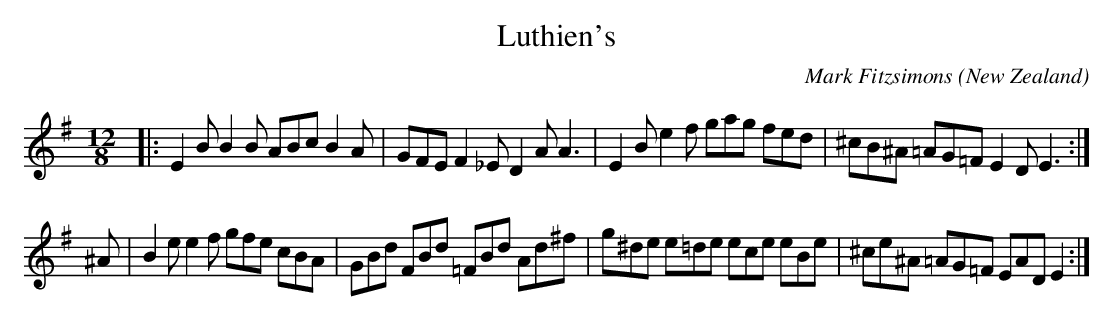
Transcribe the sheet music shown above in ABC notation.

X:1
T:Luthien's
O:New Zealand
M:12/8
C:Mark Fitzsimons
K:Emin
|:E2B B2B ABc B2A| GFE F2_E D2A A3|E2B e2f gag fed|^cB^A =AG=F E2D E3:|
^A|B2e e2f gfe cBA | GBd FBd =FBd Ad^f|g^de e=de ece eBe|^ce^A =AG=F EAD E2:|
